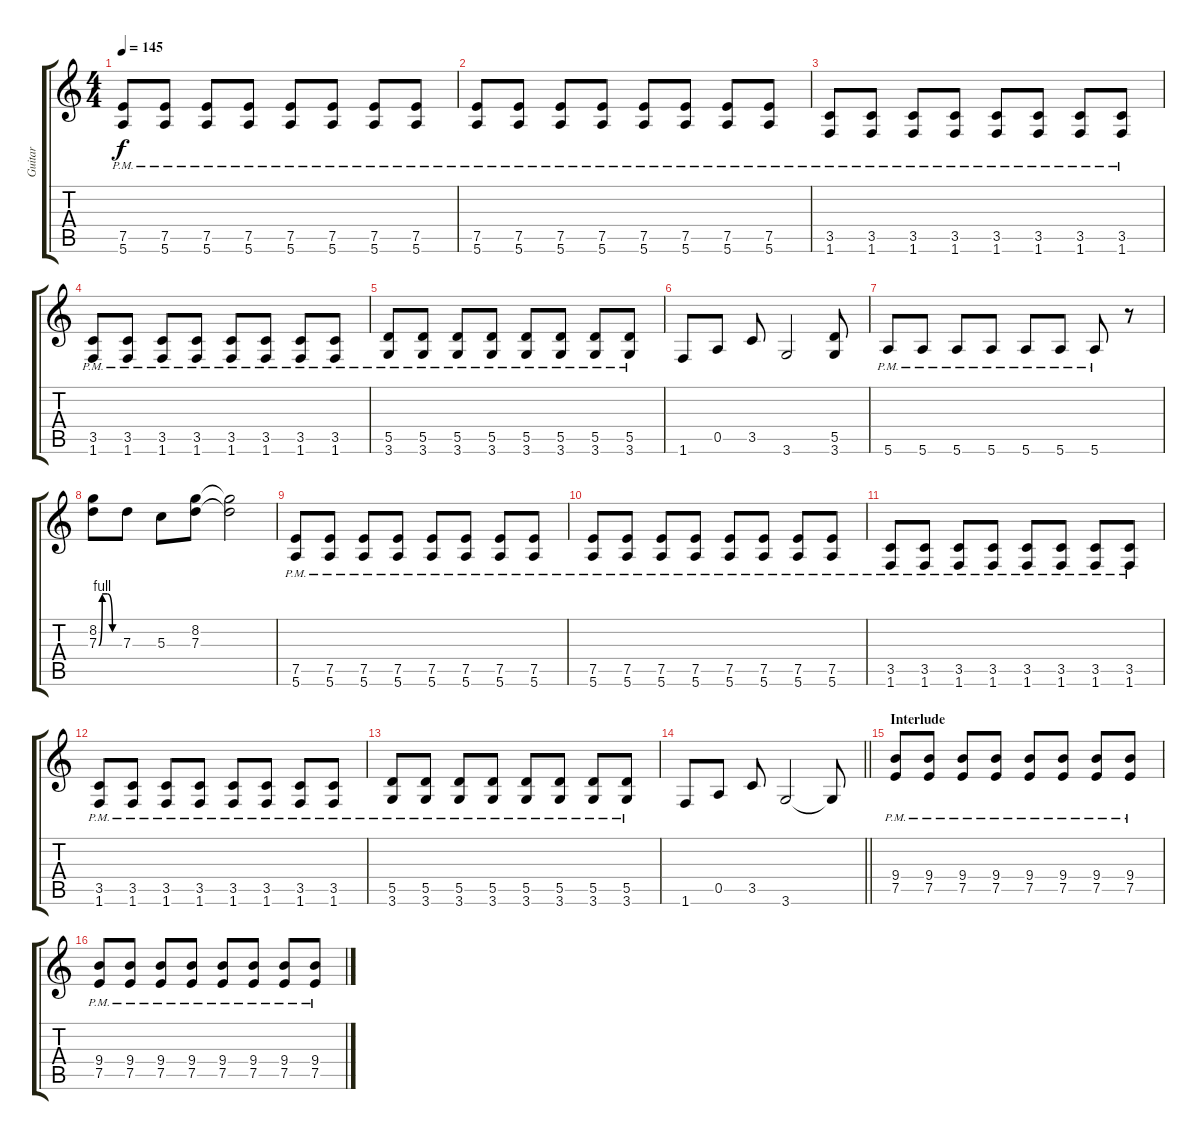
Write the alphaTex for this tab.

\track ("Guitar" "Guitar") {instrument distortionguitar}
\staff {score tabs}
\tuning (E4 B3 G3 D3 A2 E2) {hide}
\ts (4 4)
\tempo 145
\clef g2
\ks c
(7.5{pm} 5.6{pm}).8{dy f} (7.5{pm} 5.6{pm}).8 (7.5{pm} 5.6{pm}).8 (7.5{pm} 5.6{pm}).8 (7.5{pm} 5.6{pm}).8 (7.5{pm} 5.6{pm}).8 (7.5{pm} 5.6{pm}).8 (7.5{pm} 5.6{pm}).8 |
(7.5{pm} 5.6{pm}).8 (7.5{pm} 5.6{pm}).8 (7.5{pm} 5.6{pm}).8 (7.5{pm} 5.6{pm}).8 (7.5{pm} 5.6{pm}).8 (7.5{pm} 5.6{pm}).8 (7.5{pm} 5.6{pm}).8 (7.5{pm} 5.6{pm}).8 |
(3.5{pm} 1.6{pm}).8 (3.5{pm} 1.6{pm}).8 (3.5{pm} 1.6{pm}).8 (3.5{pm} 1.6{pm}).8 (3.5{pm} 1.6{pm}).8 (3.5{pm} 1.6{pm}).8 (3.5{pm} 1.6{pm}).8 (3.5{pm} 1.6{pm}).8 |
(3.5{pm} 1.6{pm}).8 (3.5{pm} 1.6{pm}).8 (3.5{pm} 1.6{pm}).8 (3.5{pm} 1.6{pm}).8 (3.5{pm} 1.6{pm}).8 (3.5{pm} 1.6{pm}).8 (3.5{pm} 1.6{pm}).8 (3.5{pm} 1.6{pm}).8 |
(5.5{pm} 3.6{pm}).8 (5.5{pm} 3.6{pm}).8 (5.5{pm} 3.6{pm}).8 (5.5{pm} 3.6{pm}).8 (5.5{pm} 3.6{pm}).8 (5.5{pm} 3.6{pm}).8 (5.5{pm} 3.6{pm}).8 (5.5{pm} 3.6{pm}).8 |
1.6.8 0.5.8 3.5.8 3.6.2 (5.5 3.6).8 |
5.6{pm}.8 5.6{pm}.8 5.6{pm}.8 5.6{pm}.8 5.6{pm}.8 5.6{pm}.8 5.6{pm}.8 r.8 |
(8.2 7.3{be (custom 0 0 10 4 25 4 40 0 60 0)}).8 7.3.8 5.3.8 (8.2 7.3).8 (8.2{t} 7.3{t}).2 |
(7.5{pm} 5.6{pm}).8 (7.5{pm} 5.6{pm}).8 (7.5{pm} 5.6{pm}).8 (7.5{pm} 5.6{pm}).8 (7.5{pm} 5.6{pm}).8 (7.5{pm} 5.6{pm}).8 (7.5{pm} 5.6{pm}).8 (7.5{pm} 5.6{pm}).8 |
(7.5{pm} 5.6{pm}).8 (7.5{pm} 5.6{pm}).8 (7.5{pm} 5.6{pm}).8 (7.5{pm} 5.6{pm}).8 (7.5{pm} 5.6{pm}).8 (7.5{pm} 5.6{pm}).8 (7.5{pm} 5.6{pm}).8 (7.5{pm} 5.6{pm}).8 |
(3.5{pm} 1.6{pm}).8 (3.5{pm} 1.6{pm}).8 (3.5{pm} 1.6{pm}).8 (3.5{pm} 1.6{pm}).8 (3.5{pm} 1.6{pm}).8 (3.5{pm} 1.6{pm}).8 (3.5{pm} 1.6{pm}).8 (3.5{pm} 1.6{pm}).8 |
(3.5{pm} 1.6{pm}).8 (3.5{pm} 1.6{pm}).8 (3.5{pm} 1.6{pm}).8 (3.5{pm} 1.6{pm}).8 (3.5{pm} 1.6{pm}).8 (3.5{pm} 1.6{pm}).8 (3.5{pm} 1.6{pm}).8 (3.5{pm} 1.6{pm}).8 |
(5.5{pm} 3.6{pm}).8 (5.5{pm} 3.6{pm}).8 (5.5{pm} 3.6{pm}).8 (5.5{pm} 3.6{pm}).8 (5.5{pm} 3.6{pm}).8 (5.5{pm} 3.6{pm}).8 (5.5{pm} 3.6{pm}).8 (5.5{pm} 3.6{pm}).8 |
\barLineRight lightlight
1.6.8 0.5.8 3.5.8 3.6.2 3.6{t}.8 |
\section ("" "Interlude")
(9.4{pm} 7.5{pm}).8 (9.4{pm} 7.5{pm}).8 (9.4{pm} 7.5{pm}).8 (9.4{pm} 7.5{pm}).8 (9.4{pm} 7.5{pm}).8 (9.4{pm} 7.5{pm}).8 (9.4{pm} 7.5{pm}).8 (9.4{pm} 7.5{pm}).8 |
(9.4{pm} 7.5{pm}).8 (9.4{pm} 7.5{pm}).8 (9.4{pm} 7.5{pm}).8 (9.4{pm} 7.5{pm}).8 (9.4{pm} 7.5{pm}).8 (9.4{pm} 7.5{pm}).8 (9.4{pm} 7.5{pm}).8 (9.4{pm} 7.5{pm}).8
